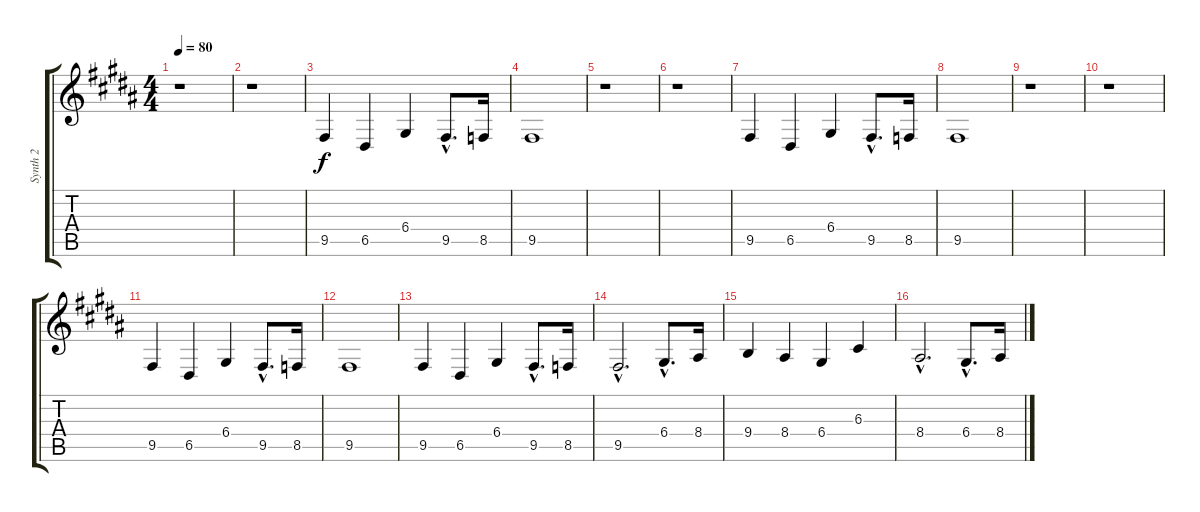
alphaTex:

\track ("Synth 2" "Synth 2") {instrument pad8sweep}
\staff {score tabs}
\tuning (E4 B3 G3 D3 A2 E2) {hide}
\ts (4 4)
\tempo 80
\clef g2
\ks b
r.1{dy f instrument pad8sweep} |
r.1 |
9.5.4 6.5.4 6.4.4 9.5{hac}.8{d} 8.5.16 |
9.5.1 |
r.1 |
r.1 |
9.5.4 6.5.4 6.4.4 9.5{hac}.8{d} 8.5.16 |
9.5.1 |
r.1 |
r.1 |
9.5.4 6.5.4 6.4.4 9.5{hac}.8{d} 8.5.16 |
9.5.1 |
9.5.4 6.5.4 6.4.4 9.5{hac}.8{d} 8.5.16 |
9.5{hac}.2{d} 6.4{hac}.8{d} 8.4.16 |
9.4.4 8.4.4 6.4.4 6.3.4 |
8.4{hac}.2{d} 6.4{hac}.8{d} 8.4.16
